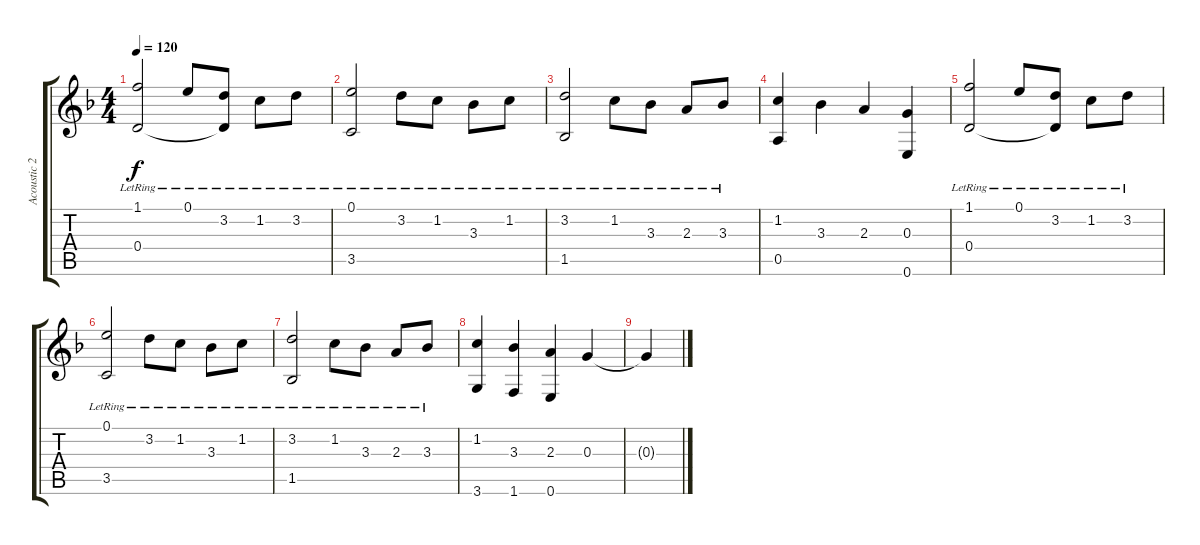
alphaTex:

\track ("Acoustic 2" "Acoustic 2") {instrument acousticguitarnylon}
\staff {score tabs}
\tuning (E4 B3 G3 D3 A2 E2) {hide}
\ts (4 4)
\tempo 120
\clef g2
\ks dminor
(1.1{lr} 0.4{lr}).2{dy f} 0.1{lr}.8 (3.2{lr} 0.4{t}).8 1.2{lr}.8 3.2{lr}.8 |
(0.1{lr} 3.5{lr}).2 3.2{lr}.8 1.2{lr}.8 3.3{lr}.8 1.2{lr}.8 |
(3.2{lr} 1.5{lr}).2 1.2{lr}.8 3.3{lr}.8 2.3{lr}.8 3.3{lr}.8 |
(1.2 0.5).4 3.3.4 2.3.4 (0.3 0.6).4 |
(1.1{lr} 0.4{lr}).2 0.1{lr}.8 (3.2{lr} 0.4{t}).8 1.2{lr}.8 3.2{lr}.8 |
(0.1{lr} 3.5{lr}).2 3.2{lr}.8 1.2{lr}.8 3.3{lr}.8 1.2{lr}.8 |
(3.2{lr} 1.5{lr}).2 1.2{lr}.8 3.3{lr}.8 2.3{lr}.8 3.3{lr}.8 |
(1.2 3.6).4 (3.3 1.6).4 (2.3 0.6).4 0.3.4 |
0.3{t}.4
